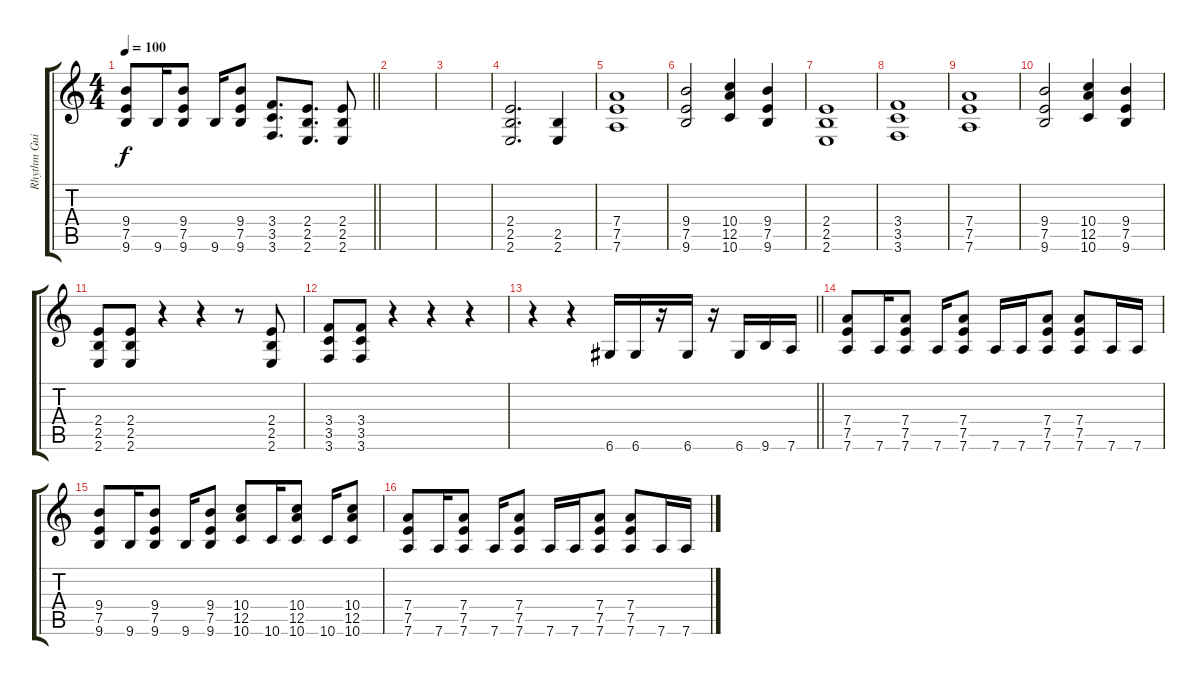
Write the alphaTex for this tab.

\track ("Rhythm Guitar" "Rhythm Gui") {instrument distortionguitar}
\staff {score tabs}
\tuning (E4 B3 G3 D3 A2 D2) {hide}
\ts (4 4)
\tempo 100
\clef g2
\barLineRight lightlight
\ks c
(9.4 7.5 9.6).8{dy f} 9.6.16 (9.4 7.5 9.6).8 9.6.16 (9.4 7.5 9.6).8 (3.4 3.5 3.6).8{d balance 8} (2.4 2.5 2.6).8{d} (2.4 2.5 2.6).8 |
|
|
(2.4 2.5 2.6).2{d balance 14} (2.5 2.6).4 |
(7.4 7.5 7.6).1 |
(9.4 7.5 9.6).2 (10.4 12.5 10.6).4 (9.4 7.5 9.6).4 |
(2.4 2.5 2.6).1 |
(3.4 3.5 3.6).1 |
(7.4 7.5 7.6).1 |
(9.4 7.5 9.6).2 (10.4 12.5 10.6).4 (9.4 7.5 9.6).4 |
(2.4 2.5 2.6).8 (2.4 2.5 2.6).8 r.4 r.4 r.8 (2.4 2.5 2.6).8 |
(3.4 3.5 3.6).8 (3.4 3.5 3.6).8 r.4 r.4 r.4 |
\barLineRight lightlight
r.4 r.4 6.6.16 6.6.16 r.16 6.6.16 r.16 6.6.16 9.6.16 7.6.16 |
\section ("" "")
(7.4 7.5 7.6).8 7.6.16 (7.4 7.5 7.6).8 7.6.16 (7.4 7.5 7.6).8 7.6.16 7.6.16 (7.4 7.5 7.6).8 (7.4 7.5 7.6).8 7.6.16 7.6.16 |
(9.4 7.5 9.6).8 9.6.16 (9.4 7.5 9.6).8 9.6.16 (9.4 7.5 9.6).8 (10.4 12.5 10.6).8 10.6.16 (10.4 12.5 10.6).8 10.6.16 (10.4 12.5 10.6).8 |
(7.4 7.5 7.6).8 7.6.16 (7.4 7.5 7.6).8 7.6.16 (7.4 7.5 7.6).8 7.6.16 7.6.16 (7.4 7.5 7.6).8 (7.4 7.5 7.6).8 7.6.16 7.6.16
